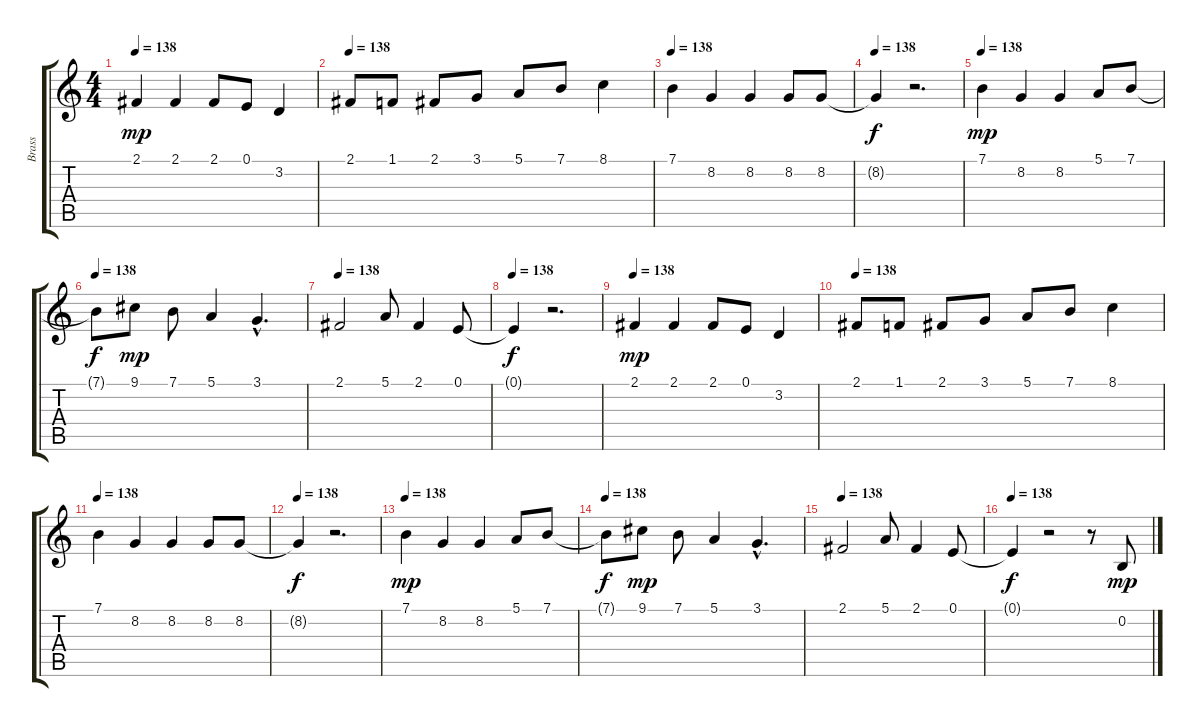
\track ("Brass" "Brass") {instrument trumpet}
\staff {score tabs}
\tuning (E4 B3 G3 D3 A2 E2) {hide}
\ts (4 4)
\tempo 138
\clef g2
\ks c
2.1.4{dy mp} 2.1.4 2.1.8 0.1.8 3.2.4 |
\tempo 138
2.1.8 1.1.8 2.1.8 3.1.8 5.1.8 7.1.8 8.1.4 |
\tempo 138
7.1.4 8.2.4 8.2.4 8.2.8 8.2.8 |
\tempo 138
8.2{t}.4{dy f} r.2{d} |
\tempo 138
7.1.4{dy mp} 8.2.4 8.2.4 5.1.8 7.1.8 |
\tempo 138
7.1{t}.8{dy f} 9.1.8{dy mp} 7.1.8 5.1.4 3.1{hac}.4{d} |
\tempo 138
2.1.2 5.1.8 2.1.4 0.1.8 |
\tempo 138
0.1{t}.4{dy f} r.2{d} |
\tempo 138
2.1.4{dy mp} 2.1.4 2.1.8 0.1.8 3.2.4 |
\tempo 138
2.1.8 1.1.8 2.1.8 3.1.8 5.1.8 7.1.8 8.1.4 |
\tempo 138
7.1.4 8.2.4 8.2.4 8.2.8 8.2.8 |
\tempo 138
8.2{t}.4{dy f} r.2{d} |
\tempo 138
7.1.4{dy mp} 8.2.4 8.2.4 5.1.8 7.1.8 |
\tempo 138
7.1{t}.8{dy f} 9.1.8{dy mp} 7.1.8 5.1.4 3.1{hac}.4{d} |
\tempo 138
2.1.2 5.1.8 2.1.4 0.1.8 |
\tempo 138
0.1{t}.4{dy f} r.2 r.8 0.2.8{dy mp}
